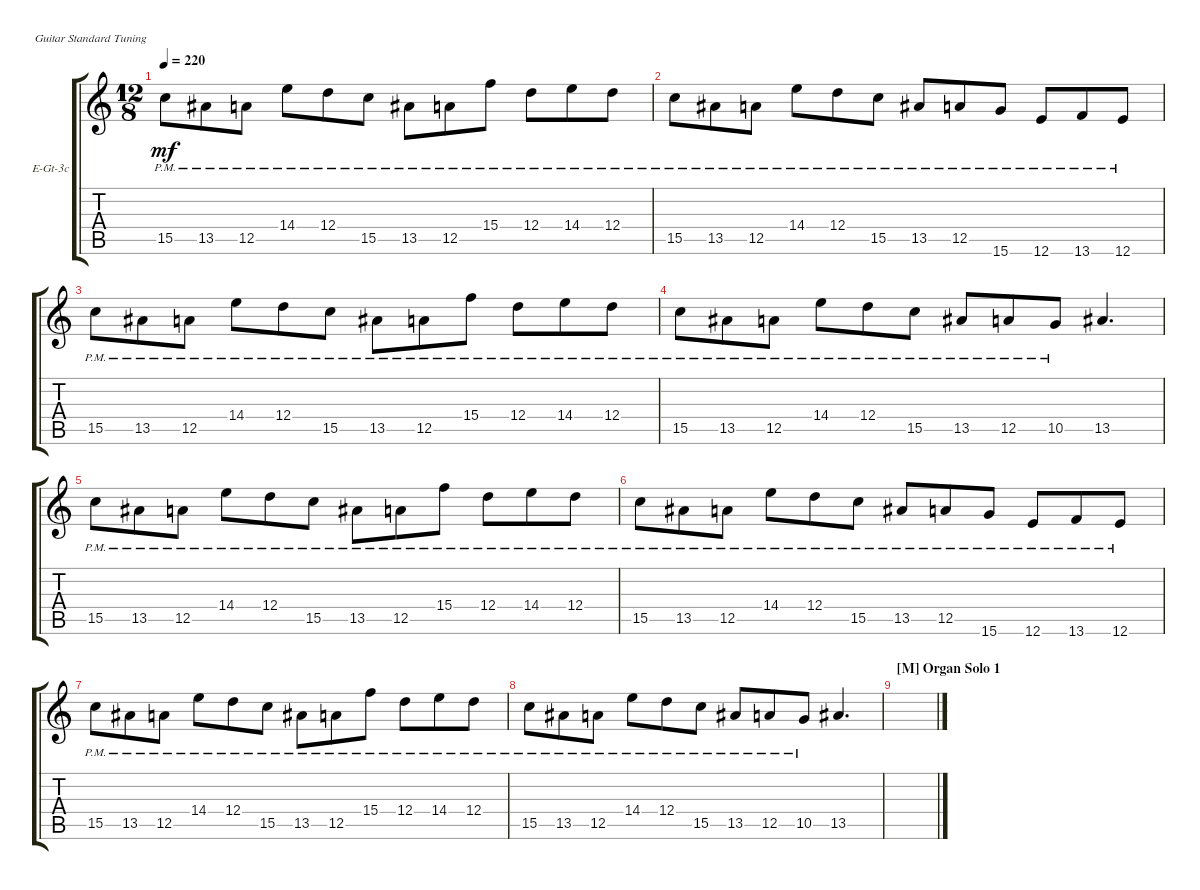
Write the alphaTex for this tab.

\defaultSystemsLayout 4
\bracketExtendMode groupsimilarinstruments
\firstSystemTrackNameOrientation horizontal
\otherSystemsTrackNameOrientation horizontal
\track ("Electric Guitar 3c" "E-Gt-3c") {instrument distortionguitar}
\staff {score tabs}
\tuning (E4 B3 G3 D3 A2 E2)
\ts (12 8)
\tempo 220
\clef g2
\scale
0.333333
\ks c
15.5{pm}.8{dy mf} 13.5{pm}.8 12.5{pm}.8 14.4{pm}.8 12.4{pm}.8 15.5{pm}.8 13.5{pm}.8 12.5{pm}.8 15.4{pm}.8 12.4{pm}.8 14.4{pm}.8 12.4{pm}.8 |
\scale
0.333333 15.5{pm}.8 13.5{pm}.8 12.5{pm}.8 14.4{pm}.8 12.4{pm}.8 15.5{pm}.8 13.5{pm}.8 12.5{pm}.8 15.6{pm}.8 12.6{pm}.8 13.6{pm}.8 12.6{pm}.8 |
\scale
0.333333 15.5{pm}.8 13.5{pm}.8 12.5{pm}.8 14.4{pm}.8 12.4{pm}.8 15.5{pm}.8 13.5{pm}.8 12.5{pm}.8 15.4{pm}.8 12.4{pm}.8 14.4{pm}.8 12.4{pm}.8 |
\scale
0.333333 15.5{pm}.8 13.5{pm}.8 12.5{pm}.8 14.4{pm}.8 12.4{pm}.8 15.5{pm}.8 13.5{pm}.8 12.5{pm}.8 10.5{pm}.8 13.5.4{d} |
\scale
0.333333 15.5{pm}.8 13.5{pm}.8 12.5{pm}.8 14.4{pm}.8 12.4{pm}.8 15.5{pm}.8 13.5{pm}.8 12.5{pm}.8 15.4{pm}.8 12.4{pm}.8 14.4{pm}.8 12.4{pm}.8 |
\scale
0.333333 15.5{pm}.8 13.5{pm}.8 12.5{pm}.8 14.4{pm}.8 12.4{pm}.8 15.5{pm}.8 13.5{pm}.8 12.5{pm}.8 15.6{pm}.8 12.6{pm}.8 13.6{pm}.8 12.6{pm}.8 |
\scale
0.333333 15.5{pm}.8 13.5{pm}.8 12.5{pm}.8 14.4{pm}.8 12.4{pm}.8 15.5{pm}.8 13.5{pm}.8 12.5{pm}.8 15.4{pm}.8 12.4{pm}.8 14.4{pm}.8 12.4{pm}.8 |
15.5{pm}.8 13.5{pm}.8 12.5{pm}.8 14.4{pm}.8 12.4{pm}.8 15.5{pm}.8 13.5{pm}.8 12.5{pm}.8 10.5{pm}.8 13.5.4{d} |
\section ("M" "Organ Solo 1")
